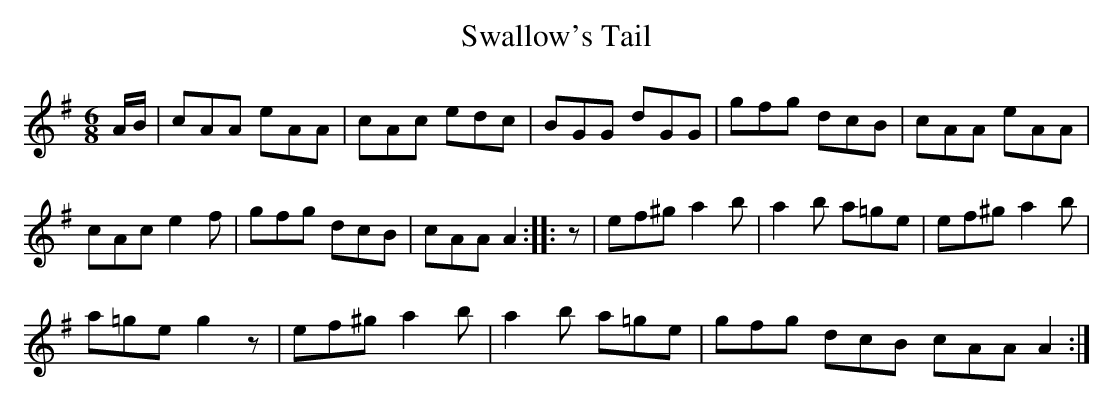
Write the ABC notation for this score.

X:1
T:Swallow's Tail
M:6/8
L:1/8
K:Ador
A/B/|cAA eAA|cAc edc|BGG dGG|gfg dcB|cAA eAA|
cAc e2f|gfg dcB|cAA A2::z|ef^g a2b|a2b a=ge|ef^g a2b|
a=ge g2z|ef^g a2b|a2b a=ge|gfg dcB cAA A2:|
